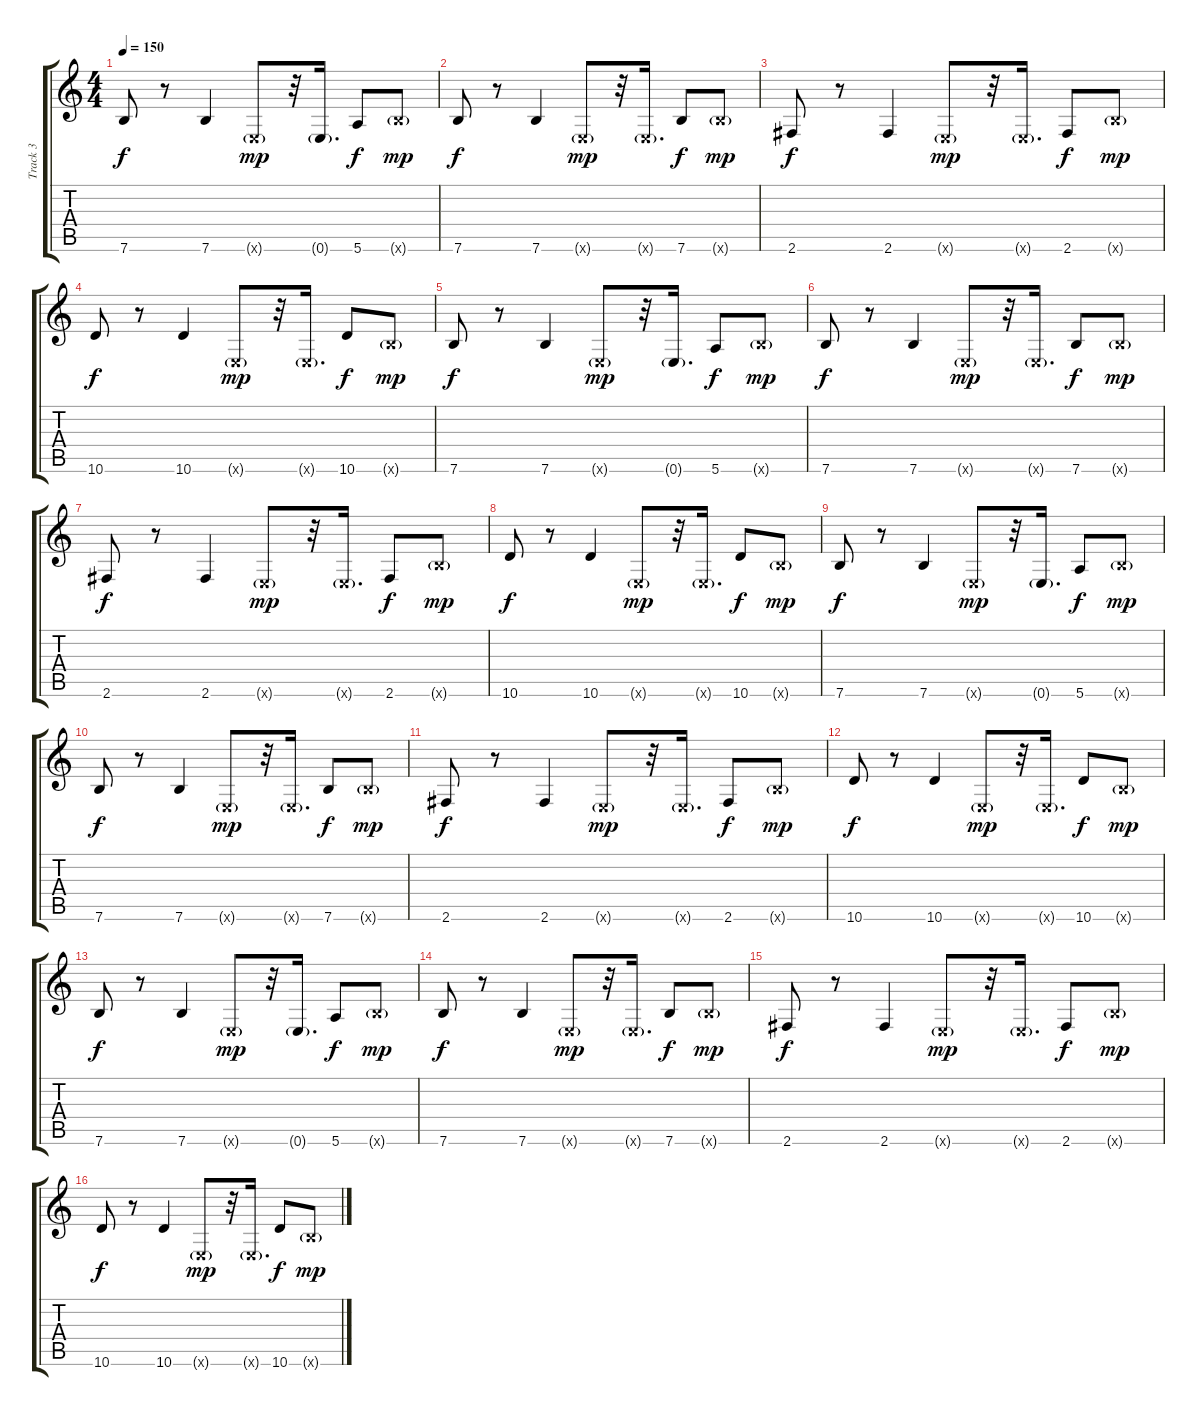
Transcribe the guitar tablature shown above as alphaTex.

\track ("Track 3" "Track 3") {instrument electricbasspick}
\staff {score tabs}
\tuning (E4 B3 G3 D3 A2 E2) {hide}
\ts (4 4)
\tempo 150
\clef g2
\ks c
7.6.8{dy f} r.8 7.6.4 0.6{g x}.8{dy mp} r.32 0.6{g}.16{d} 5.6.8{dy f} 7.6{g x}.8{dy mp} |
7.6.8{dy f} r.8 7.6.4 0.6{g x}.8{dy mp} r.32 0.6{g x}.16{d} 7.6.8{dy f} 7.6{g x}.8{dy mp} |
2.6.8{dy f} r.8 2.6.4 0.6{g x}.8{dy mp} r.32 0.6{g x}.16{d} 2.6.8{dy f} 7.6{g x}.8{dy mp} |
10.6.8{dy f} r.8 10.6.4 0.6{g x}.8{dy mp} r.32 0.6{g x}.16{d} 10.6.8{dy f} 7.6{g x}.8{dy mp} |
7.6.8{dy f} r.8 7.6.4 0.6{g x}.8{dy mp} r.32 0.6{g}.16{d} 5.6.8{dy f} 7.6{g x}.8{dy mp} |
7.6.8{dy f} r.8 7.6.4 0.6{g x}.8{dy mp} r.32 0.6{g x}.16{d} 7.6.8{dy f} 7.6{g x}.8{dy mp} |
2.6.8{dy f} r.8 2.6.4 0.6{g x}.8{dy mp} r.32 0.6{g x}.16{d} 2.6.8{dy f} 7.6{g x}.8{dy mp} |
10.6.8{dy f} r.8 10.6.4 0.6{g x}.8{dy mp} r.32 0.6{g x}.16{d} 10.6.8{dy f} 7.6{g x}.8{dy mp} |
7.6.8{dy f} r.8 7.6.4 0.6{g x}.8{dy mp} r.32 0.6{g}.16{d} 5.6.8{dy f} 7.6{g x}.8{dy mp} |
7.6.8{dy f} r.8 7.6.4 0.6{g x}.8{dy mp} r.32 0.6{g x}.16{d} 7.6.8{dy f} 7.6{g x}.8{dy mp} |
2.6.8{dy f} r.8 2.6.4 0.6{g x}.8{dy mp} r.32 0.6{g x}.16{d} 2.6.8{dy f} 7.6{g x}.8{dy mp} |
10.6.8{dy f} r.8 10.6.4 0.6{g x}.8{dy mp} r.32 0.6{g x}.16{d} 10.6.8{dy f} 7.6{g x}.8{dy mp} |
7.6.8{dy f} r.8 7.6.4 0.6{g x}.8{dy mp} r.32 0.6{g}.16{d} 5.6.8{dy f} 7.6{g x}.8{dy mp} |
7.6.8{dy f} r.8 7.6.4 0.6{g x}.8{dy mp} r.32 0.6{g x}.16{d} 7.6.8{dy f} 7.6{g x}.8{dy mp} |
2.6.8{dy f} r.8 2.6.4 0.6{g x}.8{dy mp} r.32 0.6{g x}.16{d} 2.6.8{dy f} 7.6{g x}.8{dy mp} |
10.6.8{dy f} r.8 10.6.4 0.6{g x}.8{dy mp} r.32 0.6{g x}.16{d} 10.6.8{dy f} 7.6{g x}.8{dy mp}
